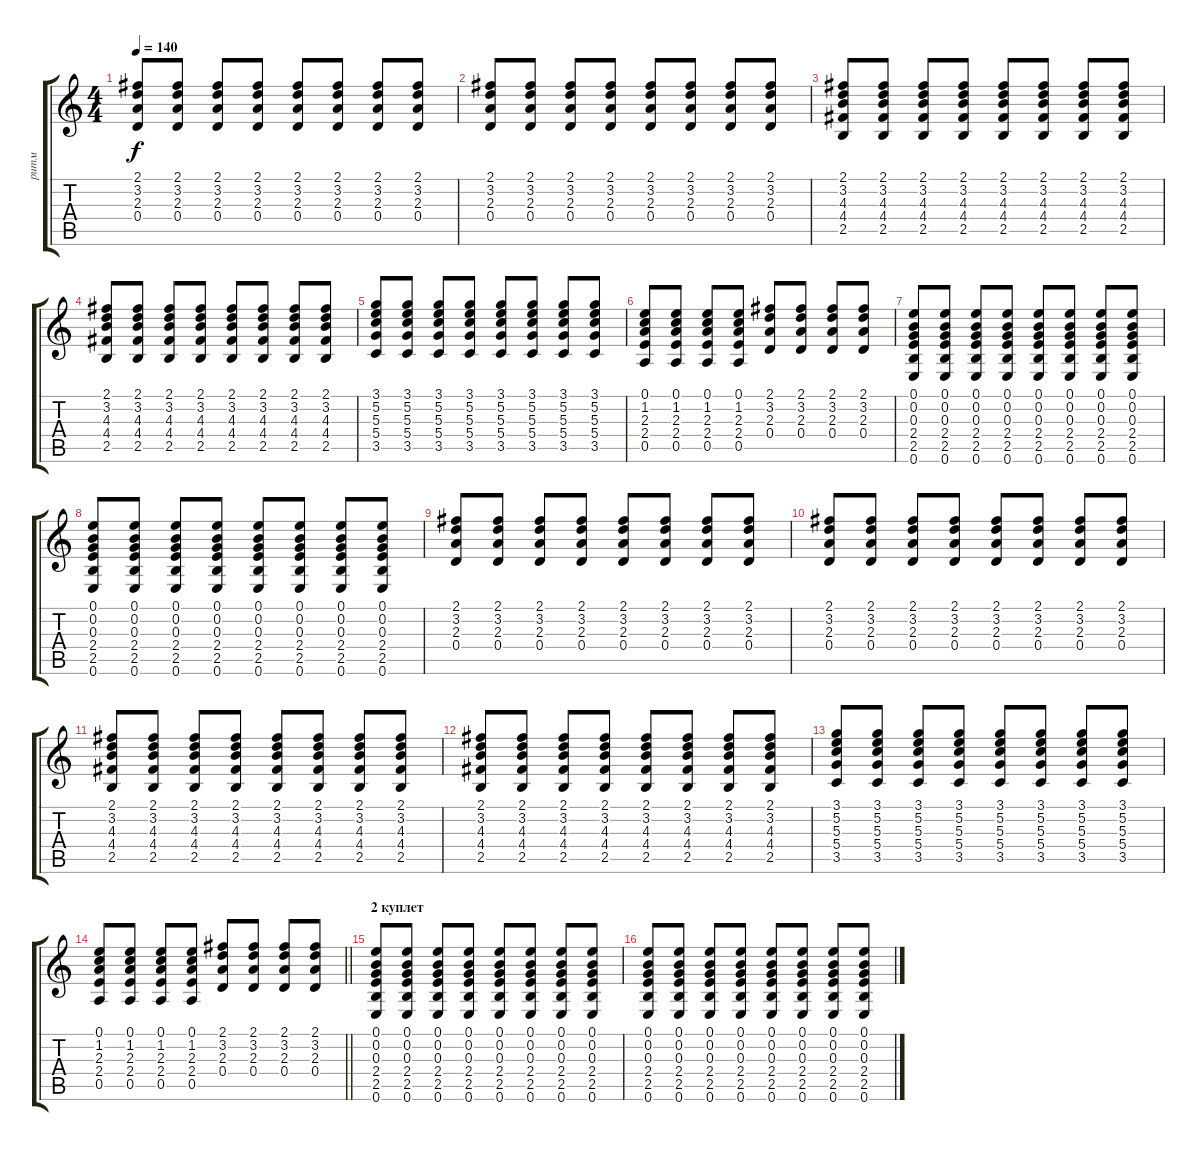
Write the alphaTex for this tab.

\track ("ритм" "ритм") {instrument acousticguitarsteel}
\staff {score tabs}
\tuning (E4 B3 G3 D3 A2 E2) {hide}
\ts (4 4)
\tempo 140
\clef g2
\ks c
(2.1 3.2 2.3 0.4).8{dy f} (2.1 3.2 2.3 0.4).8 (2.1 3.2 2.3 0.4).8 (2.1 3.2 2.3 0.4).8 (2.1 3.2 2.3 0.4).8 (2.1 3.2 2.3 0.4).8 (2.1 3.2 2.3 0.4).8 (2.1 3.2 2.3 0.4).8 |
(2.1 3.2 2.3 0.4).8 (2.1 3.2 2.3 0.4).8 (2.1 3.2 2.3 0.4).8 (2.1 3.2 2.3 0.4).8 (2.1 3.2 2.3 0.4).8 (2.1 3.2 2.3 0.4).8 (2.1 3.2 2.3 0.4).8 (2.1 3.2 2.3 0.4).8 |
(2.1 3.2 4.3 4.4 2.5).8 (2.1 3.2 4.3 4.4 2.5).8 (2.1 3.2 4.3 4.4 2.5).8 (2.1 3.2 4.3 4.4 2.5).8 (2.1 3.2 4.3 4.4 2.5).8 (2.1 3.2 4.3 4.4 2.5).8 (2.1 3.2 4.3 4.4 2.5).8 (2.1 3.2 4.3 4.4 2.5).8 |
(2.1 3.2 4.3 4.4 2.5).8 (2.1 3.2 4.3 4.4 2.5).8 (2.1 3.2 4.3 4.4 2.5).8 (2.1 3.2 4.3 4.4 2.5).8 (2.1 3.2 4.3 4.4 2.5).8 (2.1 3.2 4.3 4.4 2.5).8 (2.1 3.2 4.3 4.4 2.5).8 (2.1 3.2 4.3 4.4 2.5).8 |
(3.1 5.2 5.3 5.4 3.5).8 (3.1 5.2 5.3 5.4 3.5).8 (3.1 5.2 5.3 5.4 3.5).8 (3.1 5.2 5.3 5.4 3.5).8 (3.1 5.2 5.3 5.4 3.5).8 (3.1 5.2 5.3 5.4 3.5).8 (3.1 5.2 5.3 5.4 3.5).8 (3.1 5.2 5.3 5.4 3.5).8 |
(0.1 1.2 2.3 2.4 0.5).8 (0.1 1.2 2.3 2.4 0.5).8 (0.1 1.2 2.3 2.4 0.5).8 (0.1 1.2 2.3 2.4 0.5).8 (2.1 3.2 2.3 0.4).8 (2.1 3.2 2.3 0.4).8 (2.1 3.2 2.3 0.4).8 (2.1 3.2 2.3 0.4).8 |
(0.1 0.2 0.3 2.4 2.5 0.6).8 (0.1 0.2 0.3 2.4 2.5 0.6).8 (0.1 0.2 0.3 2.4 2.5 0.6).8 (0.1 0.2 0.3 2.4 2.5 0.6).8 (0.1 0.2 0.3 2.4 2.5 0.6).8 (0.1 0.2 0.3 2.4 2.5 0.6).8 (0.1 0.2 0.3 2.4 2.5 0.6).8 (0.1 0.2 0.3 2.4 2.5 0.6).8 |
(0.1 0.2 0.3 2.4 2.5 0.6).8 (0.1 0.2 0.3 2.4 2.5 0.6).8 (0.1 0.2 0.3 2.4 2.5 0.6).8 (0.1 0.2 0.3 2.4 2.5 0.6).8 (0.1 0.2 0.3 2.4 2.5 0.6).8 (0.1 0.2 0.3 2.4 2.5 0.6).8 (0.1 0.2 0.3 2.4 2.5 0.6).8 (0.1 0.2 0.3 2.4 2.5 0.6).8 |
(2.1 3.2 2.3 0.4).8 (2.1 3.2 2.3 0.4).8 (2.1 3.2 2.3 0.4).8 (2.1 3.2 2.3 0.4).8 (2.1 3.2 2.3 0.4).8 (2.1 3.2 2.3 0.4).8 (2.1 3.2 2.3 0.4).8 (2.1 3.2 2.3 0.4).8 |
(2.1 3.2 2.3 0.4).8 (2.1 3.2 2.3 0.4).8 (2.1 3.2 2.3 0.4).8 (2.1 3.2 2.3 0.4).8 (2.1 3.2 2.3 0.4).8 (2.1 3.2 2.3 0.4).8 (2.1 3.2 2.3 0.4).8 (2.1 3.2 2.3 0.4).8 |
(2.1 3.2 4.3 4.4 2.5).8 (2.1 3.2 4.3 4.4 2.5).8 (2.1 3.2 4.3 4.4 2.5).8 (2.1 3.2 4.3 4.4 2.5).8 (2.1 3.2 4.3 4.4 2.5).8 (2.1 3.2 4.3 4.4 2.5).8 (2.1 3.2 4.3 4.4 2.5).8 (2.1 3.2 4.3 4.4 2.5).8 |
(2.1 3.2 4.3 4.4 2.5).8 (2.1 3.2 4.3 4.4 2.5).8 (2.1 3.2 4.3 4.4 2.5).8 (2.1 3.2 4.3 4.4 2.5).8 (2.1 3.2 4.3 4.4 2.5).8 (2.1 3.2 4.3 4.4 2.5).8 (2.1 3.2 4.3 4.4 2.5).8 (2.1 3.2 4.3 4.4 2.5).8 |
(3.1 5.2 5.3 5.4 3.5).8 (3.1 5.2 5.3 5.4 3.5).8 (3.1 5.2 5.3 5.4 3.5).8 (3.1 5.2 5.3 5.4 3.5).8 (3.1 5.2 5.3 5.4 3.5).8 (3.1 5.2 5.3 5.4 3.5).8 (3.1 5.2 5.3 5.4 3.5).8 (3.1 5.2 5.3 5.4 3.5).8 |
\barLineRight lightlight
(0.1 1.2 2.3 2.4 0.5).8 (0.1 1.2 2.3 2.4 0.5).8 (0.1 1.2 2.3 2.4 0.5).8 (0.1 1.2 2.3 2.4 0.5).8 (2.1 3.2 2.3 0.4).8 (2.1 3.2 2.3 0.4).8 (2.1 3.2 2.3 0.4).8 (2.1 3.2 2.3 0.4).8 |
\section ("" "2 куплет")
(0.1 0.2 0.3 2.4 2.5 0.6).8 (0.1 0.2 0.3 2.4 2.5 0.6).8 (0.1 0.2 0.3 2.4 2.5 0.6).8 (0.1 0.2 0.3 2.4 2.5 0.6).8 (0.1 0.2 0.3 2.4 2.5 0.6).8 (0.1 0.2 0.3 2.4 2.5 0.6).8 (0.1 0.2 0.3 2.4 2.5 0.6).8 (0.1 0.2 0.3 2.4 2.5 0.6).8 |
(0.1 0.2 0.3 2.4 2.5 0.6).8 (0.1 0.2 0.3 2.4 2.5 0.6).8 (0.1 0.2 0.3 2.4 2.5 0.6).8 (0.1 0.2 0.3 2.4 2.5 0.6).8 (0.1 0.2 0.3 2.4 2.5 0.6).8 (0.1 0.2 0.3 2.4 2.5 0.6).8 (0.1 0.2 0.3 2.4 2.5 0.6).8 (0.1 0.2 0.3 2.4 2.5 0.6).8
